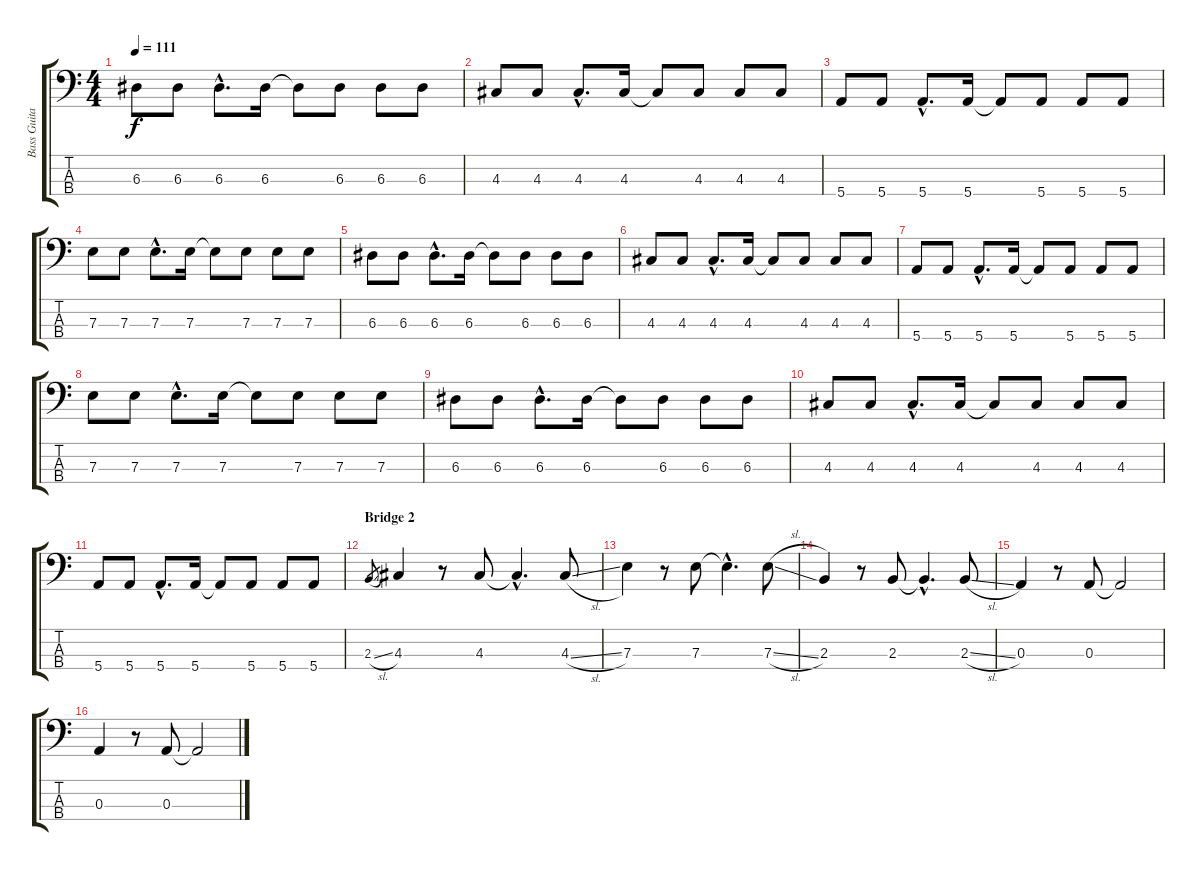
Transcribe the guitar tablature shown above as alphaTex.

\track ("Bass Guitar" "Bass Guita") {instrument electricbassfinger}
\staff {score tabs}
\tuning (G2 D2 A1 E1) {hide}
\ts (4 4)
\tempo 111
\clef f4
\ks c
6.3.8{dy f} 6.3.8 6.3{hac}.8{d} 6.3.16 6.3{t}.8 6.3.8 6.3.8 6.3.8 |
4.3.8 4.3.8 4.3{hac}.8{d} 4.3.16 4.3{t}.8 4.3.8 4.3.8 4.3.8 |
5.4.8 5.4.8 5.4{hac}.8{d} 5.4.16 5.4{t}.8 5.4.8 5.4.8 5.4.8 |
7.3.8 7.3.8 7.3{hac}.8{d} 7.3.16 7.3{t}.8 7.3.8 7.3.8 7.3.8 |
6.3.8 6.3.8 6.3{hac}.8{d} 6.3.16 6.3{t}.8 6.3.8 6.3.8 6.3.8 |
4.3.8 4.3.8 4.3{hac}.8{d} 4.3.16 4.3{t}.8 4.3.8 4.3.8 4.3.8 |
5.4.8 5.4.8 5.4{hac}.8{d} 5.4.16 5.4{t}.8 5.4.8 5.4.8 5.4.8 |
7.3.8 7.3.8 7.3{hac}.8{d} 7.3.16 7.3{t}.8 7.3.8 7.3.8 7.3.8 |
6.3.8 6.3.8 6.3{hac}.8{d} 6.3.16 6.3{t}.8 6.3.8 6.3.8 6.3.8 |
4.3.8 4.3.8 4.3{hac}.8{d} 4.3.16 4.3{t}.8 4.3.8 4.3.8 4.3.8 |
5.4.8 5.4.8 5.4{hac}.8{d} 5.4.16 5.4{t}.8 5.4.8 5.4.8 5.4.8 |
\section ("" "Bridge 2")
2.3{sl}.8{gr} 4.3.4 r.8 4.3.8 4.3{hac t}.4{d} 4.3{sl}.8 |
7.3.4 r.8 7.3.8 7.3{hac t}.4{d} 7.3{sl}.8 |
2.3.4 r.8 2.3.8 2.3{hac t}.4{d} 2.3{sl}.8 |
0.3.4 r.8 0.3.8 0.3{t}.2 |
0.3.4 r.8 0.3.8 0.3{t}.2
